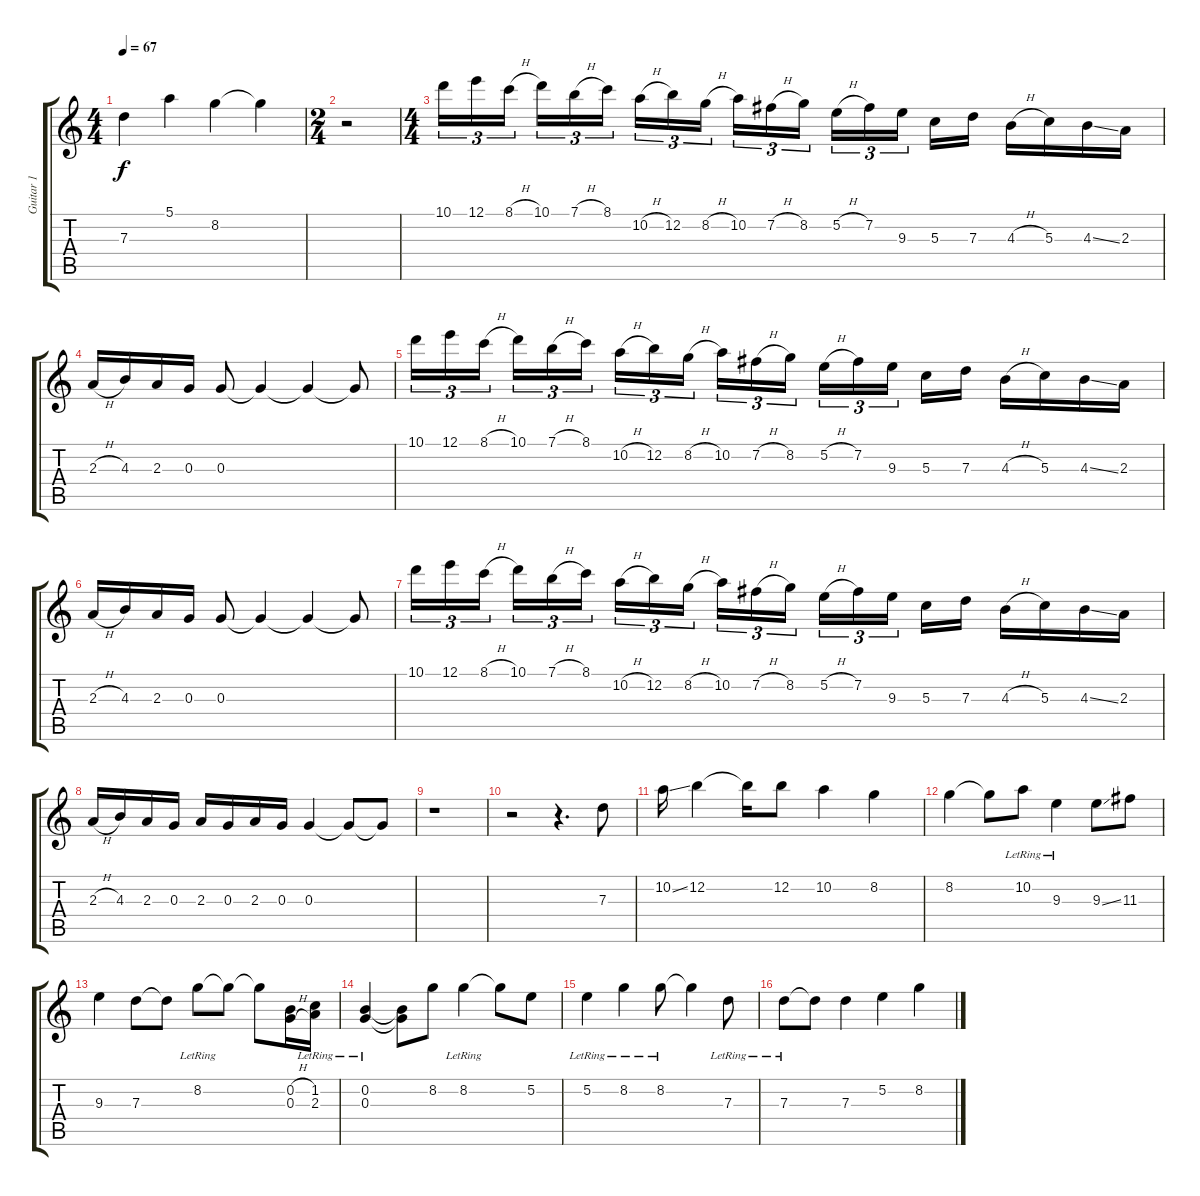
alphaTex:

\track ("Guitar 1" "Guitar 1") {instrument acousticguitarsteel}
\staff {score tabs}
\tuning (E4 B3 G3 D3 A2 E2) {hide}
\ts (4 4)
\tempo 67
\clef g2
\ks c
7.3.4{dy f} 5.1.4 8.2.4 8.2{t}.4 |
\ts (2 4)
r.2 |
\ts (4 4)
10.1.16{tu (3 2)} 12.1.16{tu (3 2)} 8.1{h}.16{tu (3 2)} 10.1.16{tu (3 2)} 7.1{h}.16{tu (3 2)} 8.1.16{tu (3 2)} 10.2{h}.16{tu (3 2)} 12.2.16{tu (3 2)} 8.2{h}.16{tu (3 2)} 10.2.16{tu (3 2)} 7.2{h}.16{tu (3 2)} 8.2.16{tu (3 2)} 5.2{h}.16{tu (3 2)} 7.2.16{tu (3 2)} 9.3.16{tu (3 2)} 5.3.16 7.3.16 4.3{h}.16 5.3.16 4.3{ss}.16 2.3.16 |
2.3{h}.16 4.3.16 2.3.16 0.3.16 0.3.8 0.3{t}.4 0.3{t}.4 0.3{t}.8 |
10.1.16{tu (3 2)} 12.1.16{tu (3 2)} 8.1{h}.16{tu (3 2)} 10.1.16{tu (3 2)} 7.1{h}.16{tu (3 2)} 8.1.16{tu (3 2)} 10.2{h}.16{tu (3 2)} 12.2.16{tu (3 2)} 8.2{h}.16{tu (3 2)} 10.2.16{tu (3 2)} 7.2{h}.16{tu (3 2)} 8.2.16{tu (3 2)} 5.2{h}.16{tu (3 2)} 7.2.16{tu (3 2)} 9.3.16{tu (3 2)} 5.3.16 7.3.16 4.3{h}.16 5.3.16 4.3{ss}.16 2.3.16 |
2.3{h}.16 4.3.16 2.3.16 0.3.16 0.3.8 0.3{t}.4 0.3{t}.4 0.3{t}.8 |
10.1.16{tu (3 2)} 12.1.16{tu (3 2)} 8.1{h}.16{tu (3 2)} 10.1.16{tu (3 2)} 7.1{h}.16{tu (3 2)} 8.1.16{tu (3 2)} 10.2{h}.16{tu (3 2)} 12.2.16{tu (3 2)} 8.2{h}.16{tu (3 2)} 10.2.16{tu (3 2)} 7.2{h}.16{tu (3 2)} 8.2.16{tu (3 2)} 5.2{h}.16{tu (3 2)} 7.2.16{tu (3 2)} 9.3.16{tu (3 2)} 5.3.16 7.3.16 4.3{h}.16 5.3.16 4.3{ss}.16 2.3.16 |
2.3{h}.16 4.3.16 2.3.16 0.3.16 2.3.16 0.3.16 2.3.16 0.3.16 0.3.4 0.3{t}.8 0.3{t}.8 |
r.1 |
r.2 r.4{d} 7.3.8 |
10.2{ss}.16 12.2.4 12.2{t}.16 12.2.8 10.2.4 8.2.4 |
8.2.4 8.2{t}.8 10.2{lr}.8 9.3{lr}.4 9.3{ss}.8 11.3.8 |
9.3.4 7.3.8 7.3{t}.8 8.2{lr}.8 8.2{t}.8 8.2{t}.8 (0.2{h} 0.3{h}).16 (1.2{lr} 2.3{lr}).16 |
(0.2{lr} 0.3{lr}).4 (0.2{t} 0.3{t}).8 8.2.8 8.2{lr}.4 8.2{t}.8 5.2.8 |
5.2{lr}.4 8.2{lr}.4 8.2{lr}.8 8.2{t}.4 7.3{lr}.8 |
7.3{lr}.8 7.3{t}.8 7.3.4 5.2.4 8.2.4
